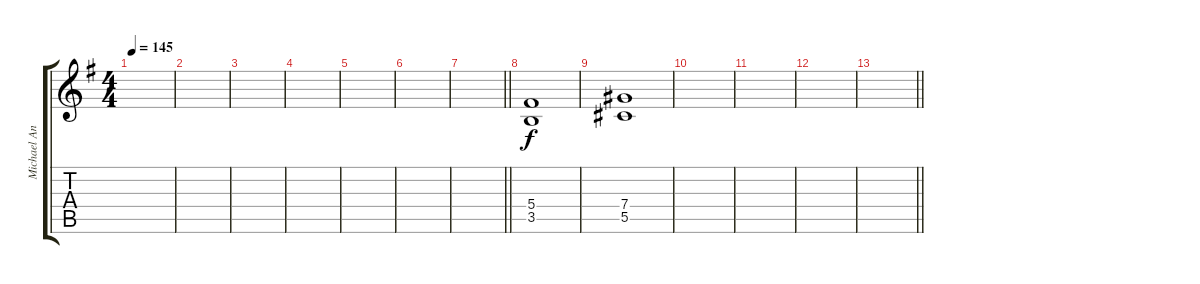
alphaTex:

\track ("Michael And Roland" "Michael An") {instrument distortionguitar}
\staff {score tabs}
\tuning (Eb4 Bb3 Gb3 Db3 Ab2 Eb2) {hide}
\ts (4 4)
\tempo 145
\clef g2
\ks eminor
|
|
|
|
|
|
\barLineRight lightlight
|
(5.4 3.5).1 |
(7.4 5.5).1 |
|
|
|
\barLineRight lightlight
